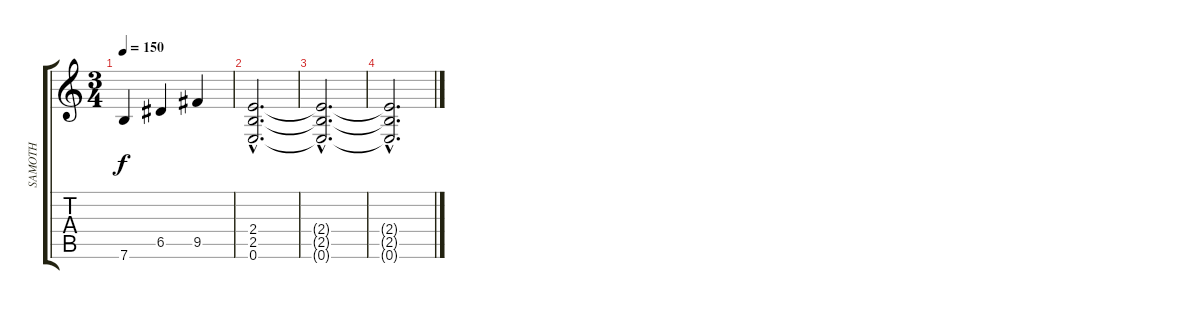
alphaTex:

\track ("SAMOTH" "SAMOTH") {instrument distortionguitar}
\staff {score tabs}
\tuning (E4 B3 G3 D3 A2 E2) {hide}
\ts (3 4)
\tempo 150
\clef g2
\ks c
7.6.4{dy f} 6.5.4 9.5.4 |
(2.4{hac} 2.5{hac} 0.6{hac}).2{d} |
(2.4{hac t} 2.5{hac t} 0.6{hac t}).2{d} |
(2.4{hac t} 2.5{hac t} 0.6{hac t}).2{d}
